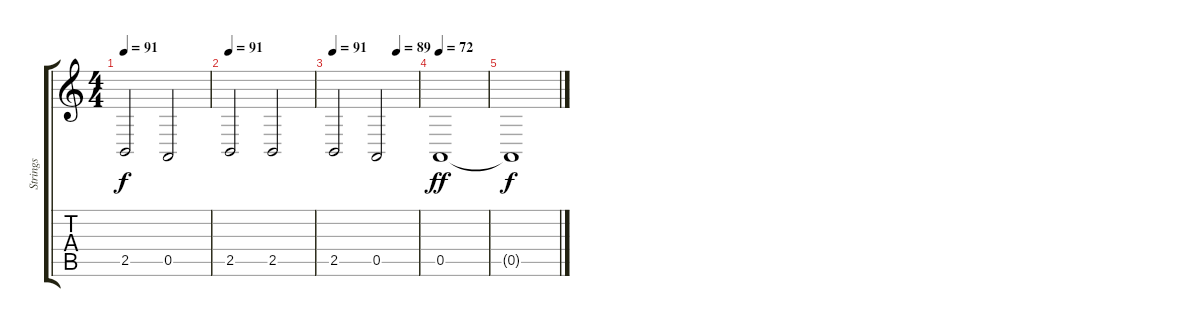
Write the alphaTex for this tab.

\track ("Strings" "Strings") {instrument stringensemble1}
\staff {score tabs}
\tuning (E4 B3 G3 D3 A2 E2) {hide}
\ts (4 4)
\tempo 91
\clef g2
\ks c
2.5.2{dy f} 0.5.2 |
\tempo 91
2.5.2 2.5.2 |
\tempo 91
\tempo (89 0.75)
2.5.2 0.5.2 |
\tempo 72
0.5.1{dy ff} |
0.5{t}.1{dy f}
